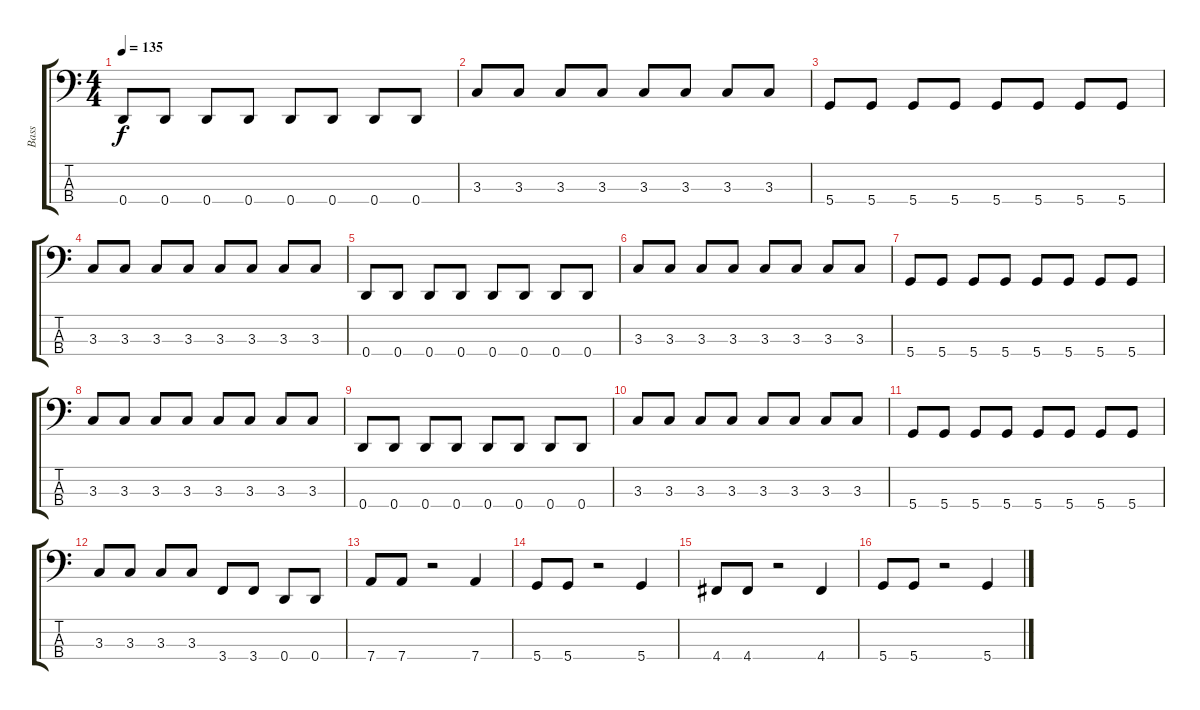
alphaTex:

\track ("Bass" "Bass") {instrument electricbasspick}
\staff {score tabs}
\tuning (G2 D2 A1 D1) {hide}
\ts (4 4)
\tempo 135
\clef f4
\ks c
0.4.8{dy f} 0.4.8 0.4.8 0.4.8 0.4.8 0.4.8 0.4.8 0.4.8 |
3.3.8 3.3.8 3.3.8 3.3.8 3.3.8 3.3.8 3.3.8 3.3.8 |
5.4.8 5.4.8 5.4.8 5.4.8 5.4.8 5.4.8 5.4.8 5.4.8 |
3.3.8 3.3.8 3.3.8 3.3.8 3.3.8 3.3.8 3.3.8 3.3.8 |
0.4.8 0.4.8 0.4.8 0.4.8 0.4.8 0.4.8 0.4.8 0.4.8 |
3.3.8 3.3.8 3.3.8 3.3.8 3.3.8 3.3.8 3.3.8 3.3.8 |
5.4.8 5.4.8 5.4.8 5.4.8 5.4.8 5.4.8 5.4.8 5.4.8 |
3.3.8 3.3.8 3.3.8 3.3.8 3.3.8 3.3.8 3.3.8 3.3.8 |
0.4.8 0.4.8 0.4.8 0.4.8 0.4.8 0.4.8 0.4.8 0.4.8 |
3.3.8 3.3.8 3.3.8 3.3.8 3.3.8 3.3.8 3.3.8 3.3.8 |
5.4.8 5.4.8 5.4.8 5.4.8 5.4.8 5.4.8 5.4.8 5.4.8 |
3.3.8 3.3.8 3.3.8 3.3.8 3.4.8 3.4.8 0.4.8 0.4.8 |
7.4.8 7.4.8 r.2 7.4.4 |
5.4.8 5.4.8 r.2 5.4.4 |
4.4.8 4.4.8 r.2 4.4.4 |
5.4.8 5.4.8 r.2 5.4.4
